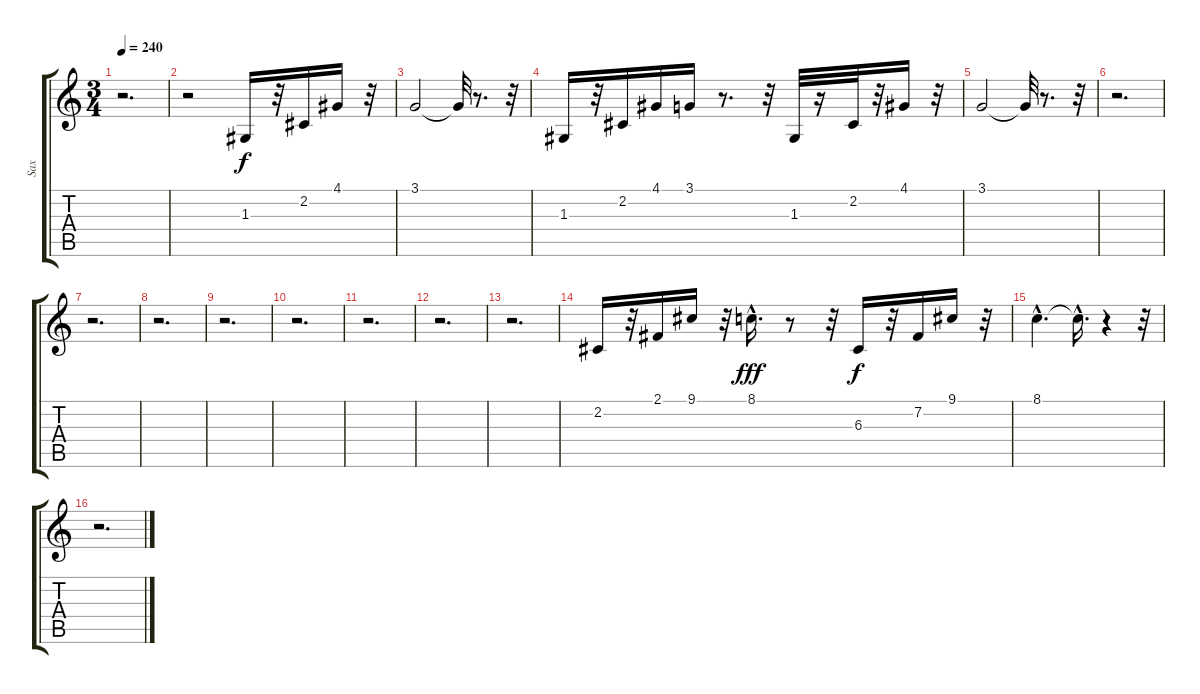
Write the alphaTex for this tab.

\track ("Sax" "Sax") {instrument trumpet}
\staff {score tabs}
\tuning (E4 B3 G3 D3 A2 E2) {hide}
\ts (3 4)
\tempo 240
\clef g2
\ks c
r.2{d dy f} |
r.2 1.3.16 r.32 2.2.16 4.1.16 r.32 |
3.1.2 3.1{t}.32 r.8{d} r.32 |
1.3.16 r.32 2.2.16 4.1.16 3.1.16 r.8{d} r.32 1.3.32 r.16 2.2.32 r.32 4.1.16 r.32 |
3.1.2 3.1{t}.32 r.8{d} r.32 |
r.2{d} |
r.2{d} |
r.2{d} |
r.2{d} |
r.2{d} |
r.2{d} |
r.2{d} |
r.2{d} |
2.2.16 r.32 2.1.16 9.1.16 r.32 8.1{hac}.16{d dy fff} r.8 r.32 6.3.16{dy f} r.32 7.2.16 9.1.16 r.32 |
8.1{hac}.4{d} 8.1{hac t}.16{d} r.4 r.32 |
r.2{d}
